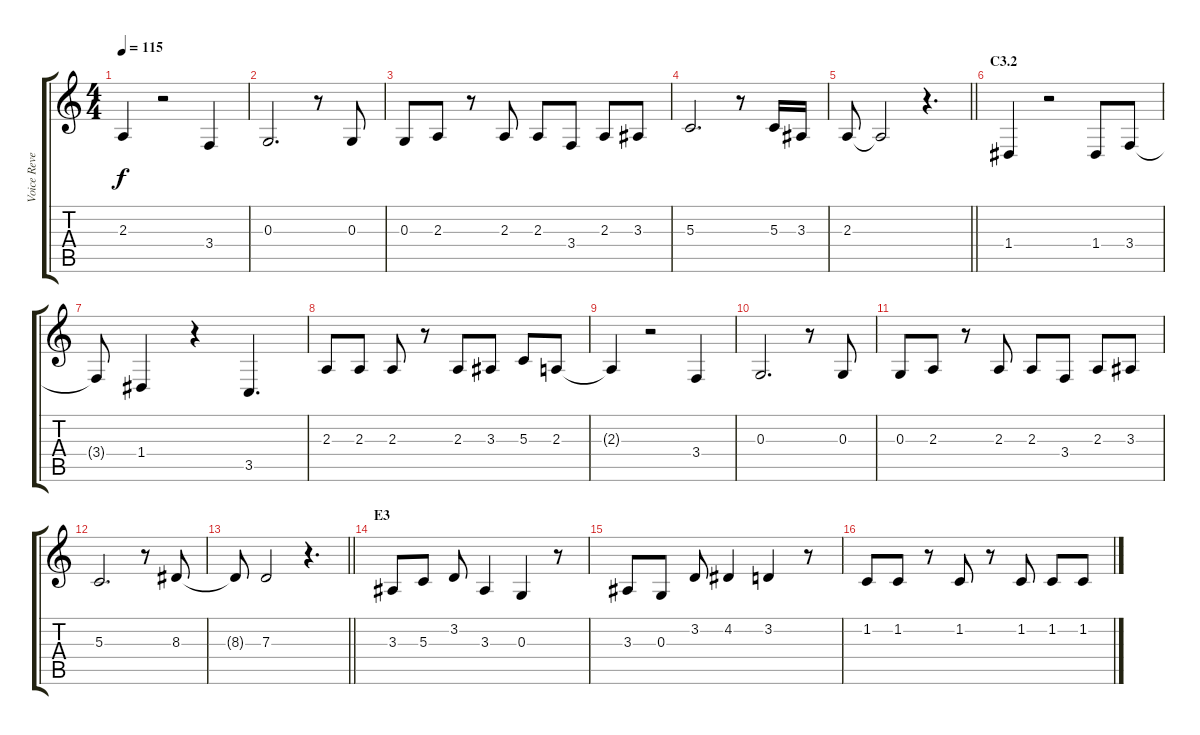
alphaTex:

\track ("Voice Reverb" "Voice Reve") {instrument fx5brightness}
\staff {score tabs}
\tuning (E4 B3 G3 D3 A2 E2) {hide}
\ts (4 4)
\tempo 115
\clef g2
\ks c
2.3{t}.4{dy f} r.2 3.4.4 |
0.3.2{d} r.8 0.3.8 |
0.3.8 2.3.8 r.8 2.3.8 2.3.8 3.4.8 2.3.8 3.3.8 |
5.3.2{d} r.8 5.3.16 3.3.16 |
\barLineRight lightlight
2.3.8 2.3{t}.2 r.4{d} |
\section ("" "C3.2")
1.4.4 r.2 1.4.8 3.4.8 |
3.4{t}.8 1.4.4 r.4 3.5.4{d} |
2.3.8 2.3.8 2.3.8 r.8 2.3.8 3.3.8 5.3.8 2.3.8 |
2.3{t}.4 r.2 3.4.4 |
0.3.2{d} r.8 0.3.8 |
0.3.8 2.3.8 r.8 2.3.8 2.3.8 3.4.8 2.3.8 3.3.8 |
5.3.2{d} r.8 8.3.8 |
\barLineRight lightlight
8.3{t}.8 7.3.2 r.4{d} |
\section ("" "E3")
3.3.8 5.3.8 3.2.8 3.3.4 0.3.4 r.8 |
3.3.8 0.3.8 3.2.8 4.2.4 3.2.4 r.8 |
1.2.8 1.2.8 r.8 1.2.8 r.8 1.2.8 1.2.8 1.2.8
